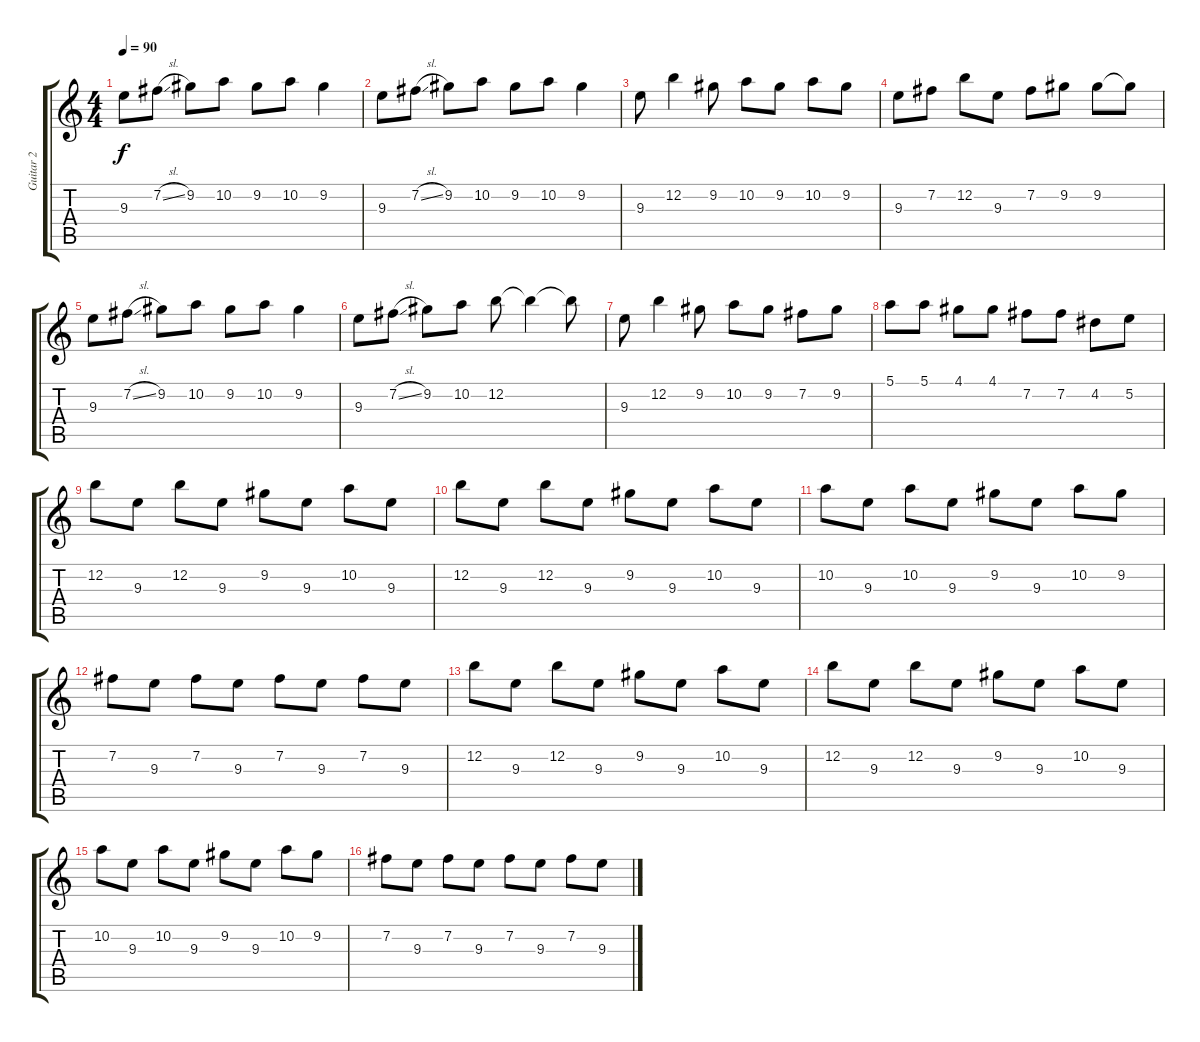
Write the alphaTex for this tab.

\track ("Guitar 2" "Guitar 2") {instrument electricguitarjazz}
\staff {score tabs}
\tuning (E4 B3 G3 D3 A2 E2) {hide}
\ts (4 4)
\tempo 90
\clef g2
\ks c
9.3.8{dy f} 7.2{sl}.8 9.2.8 10.2.8 9.2.8 10.2.8 9.2.4 |
9.3.8 7.2{sl}.8 9.2.8 10.2.8 9.2.8 10.2.8 9.2.4 |
9.3.8 12.2.4 9.2.8 10.2.8 9.2.8 10.2.8 9.2.8 |
9.3.8 7.2.8 12.2.8 9.3.8 7.2.8 9.2.8 9.2.8 9.2{t}.8 |
9.3.8 7.2{sl}.8 9.2.8 10.2.8 9.2.8 10.2.8 9.2.4 |
9.3.8 7.2{sl}.8 9.2.8 10.2.8 12.2.8 12.2{t}.4 12.2{t}.8 |
9.3.8 12.2.4 9.2.8 10.2.8 9.2.8 7.2.8 9.2.8 |
5.1.8 5.1.8 4.1.8 4.1.8 7.2.8 7.2.8 4.2.8 5.2.8 |
12.2.8 9.3.8 12.2.8 9.3.8 9.2.8 9.3.8 10.2.8 9.3.8 |
12.2.8 9.3.8 12.2.8 9.3.8 9.2.8 9.3.8 10.2.8 9.3.8 |
10.2.8 9.3.8 10.2.8 9.3.8 9.2.8 9.3.8 10.2.8 9.2.8 |
7.2.8 9.3.8 7.2.8 9.3.8 7.2.8 9.3.8 7.2.8 9.3.8 |
12.2.8 9.3.8 12.2.8 9.3.8 9.2.8 9.3.8 10.2.8 9.3.8 |
12.2.8 9.3.8 12.2.8 9.3.8 9.2.8 9.3.8 10.2.8 9.3.8 |
10.2.8 9.3.8 10.2.8 9.3.8 9.2.8 9.3.8 10.2.8 9.2.8 |
7.2.8 9.3.8 7.2.8 9.3.8 7.2.8 9.3.8 7.2.8 9.3.8
